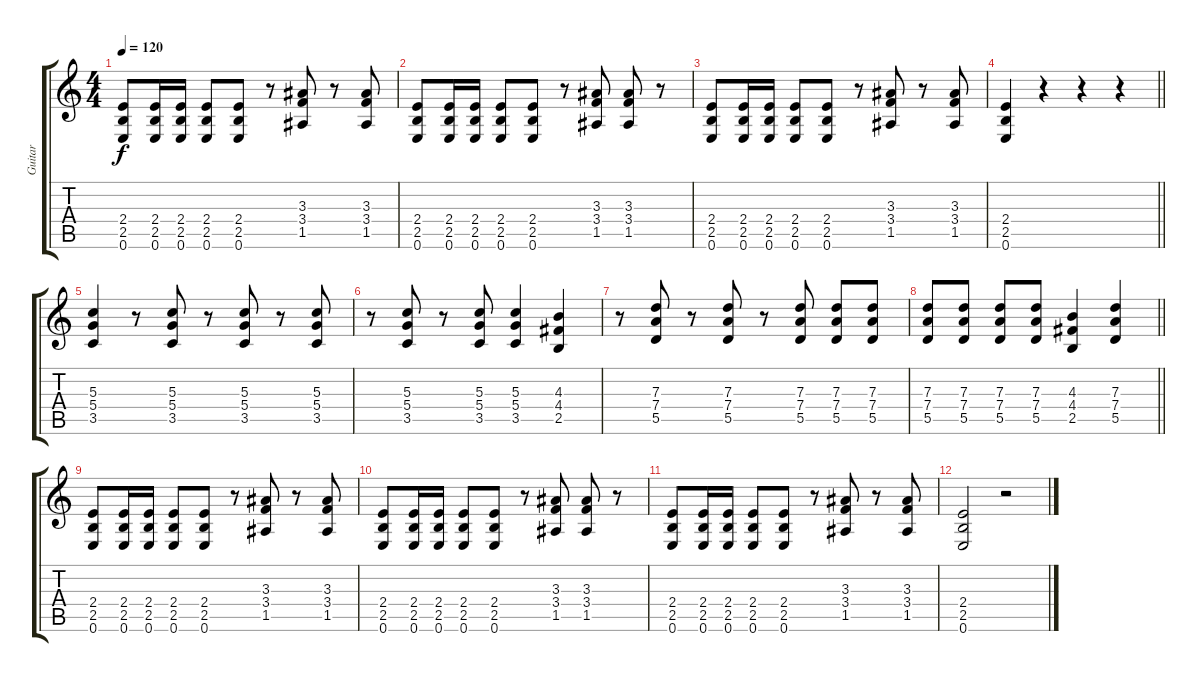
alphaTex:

\track ("Guitar" "Guitar") {instrument distortionguitar}
\staff {score tabs}
\tuning (E4 B3 G3 D3 A2 E2) {hide}
\ts (4 4)
\tempo 120
\clef g2
\ks c
(2.4 2.5 0.6).8{dy f} (2.4 2.5 0.6).16 (2.4 2.5 0.6).16 (2.4 2.5 0.6).8 (2.4 2.5 0.6).8 r.8 (3.3 3.4 1.5).8 r.8 (3.3 3.4 1.5).8 |
(2.4 2.5 0.6).8 (2.4 2.5 0.6).16 (2.4 2.5 0.6).16 (2.4 2.5 0.6).8 (2.4 2.5 0.6).8 r.8 (3.3 3.4 1.5).8 (3.3 3.4 1.5).8 r.8 |
(2.4 2.5 0.6).8 (2.4 2.5 0.6).16 (2.4 2.5 0.6).16 (2.4 2.5 0.6).8 (2.4 2.5 0.6).8 r.8 (3.3 3.4 1.5).8 r.8 (3.3 3.4 1.5).8 |
\barLineRight lightlight
(2.4 2.5 0.6).4 r.4 r.4 r.4 |
(5.3 5.4 3.5).4 r.8 (5.3 5.4 3.5).8 r.8 (5.3 5.4 3.5).8 r.8 (5.3 5.4 3.5).8 |
r.8 (5.3 5.4 3.5).8 r.8 (5.3 5.4 3.5).8 (5.3 5.4 3.5).4 (4.3 4.4 2.5).4 |
r.8 (7.3 7.4 5.5).8 r.8 (7.3 7.4 5.5).8 r.8 (7.3 7.4 5.5).8 (7.3 7.4 5.5).8 (7.3 7.4 5.5).8 |
\barLineRight lightlight
(7.3 7.4 5.5).8 (7.3 7.4 5.5).8 (7.3 7.4 5.5).8 (7.3 7.4 5.5).8 (4.3 4.4 2.5).4 (7.3 7.4 5.5).4 |
(2.4 2.5 0.6).8 (2.4 2.5 0.6).16 (2.4 2.5 0.6).16 (2.4 2.5 0.6).8 (2.4 2.5 0.6).8 r.8 (3.3 3.4 1.5).8 r.8 (3.3 3.4 1.5).8 |
(2.4 2.5 0.6).8 (2.4 2.5 0.6).16 (2.4 2.5 0.6).16 (2.4 2.5 0.6).8 (2.4 2.5 0.6).8 r.8 (3.3 3.4 1.5).8 (3.3 3.4 1.5).8 r.8 |
(2.4 2.5 0.6).8 (2.4 2.5 0.6).16 (2.4 2.5 0.6).16 (2.4 2.5 0.6).8 (2.4 2.5 0.6).8 r.8 (3.3 3.4 1.5).8 r.8 (3.3 3.4 1.5).8 |
(2.4 2.5 0.6).2 r.2
